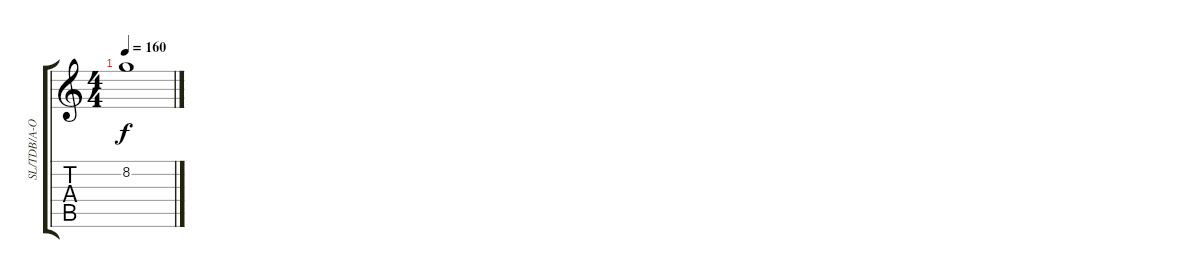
\track ("SL/TDB/A-O" "SL/TDB/A-O") {instrument distortionguitar}
\staff {score tabs}
\tuning (E4 B3 G3 D3 A2 E2) {hide}
\ts (4 4)
\tempo 160
\clef g2
\ks c
8.2{t}.1{dy f}
